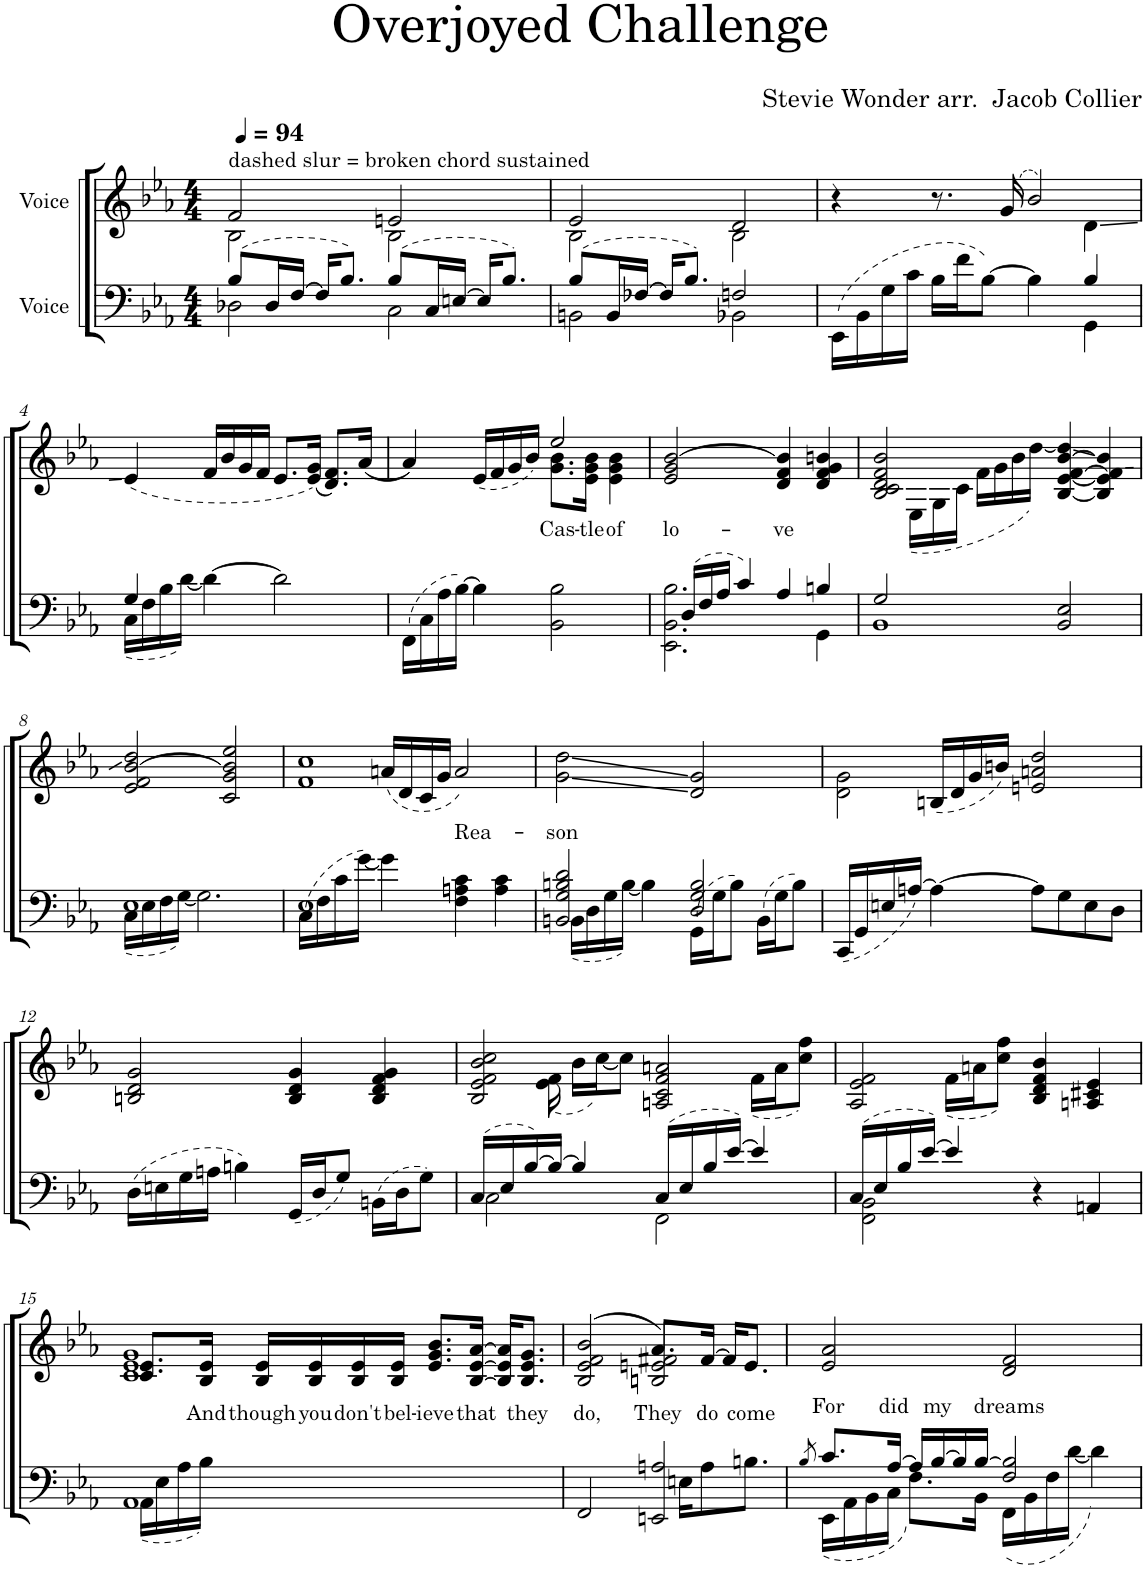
**kern	**text	**kern	**text
*part2	*part2	*part1	*part1
*staff2	*staff2	*staff1	*staff1
*I"Voice	*	*I"Voice	*
*clefF4	*	*clefG2	*
*k[b-e-a-]	*	*k[b-e-a-]	*
*M4/4	*	*M4/4	*
*MM94	*	*MM94	*
=1	=1	=1	=1
*^	*	*^	*
!	!	!	!LO:TX:a:t=dashed slur = broken chord sustained	!	!
(8B-/L	2D-X\	.	2f/	2B-\	.
16D-/L	.	.	.	.	.
[16F/JJ	.	.	.	.	.
16F/KL]	.	.	.	.	.
8.B-/J)	.	.	.	.	.
(8B-/L	2C\	.	2en/	2B-\	.
16C/L	.	.	.	.	.
[16En/JJ	.	.	.	.	.
16E/KL]	.	.	.	.	.
8.B-/J)	.	.	.	.	.
=2	=2	=2	=2	=2	=2
(8B-/L	2BBn\	.	2e-/	2B-\	.
16BB/L	.	.	.	.	.
[16F-X/JJ	.	.	.	.	.
16F-/KL]	.	.	.	.	.
8.B-/J)	.	.	.	.	.
2Fn/	2BB-X\	.	2d/	2B-\	.
=3	=3	=3	=3	=3	=3
(16EE-\LL	2.ryy	.	4r	2.ryy	.
16BB-\	.	.	.	.	.
16G\	.	.	.	.	.
16c\JJ	.	.	.	.	.
16B-\LL	.	.	8.r	.	.
16f\J	.	.	.	.	.
[8B-\J)	.	.	.	.	.
.	.	.	(16g/	.	.
4B-\]	.	.	2b-/)	.	.
4B-/	4GG\	.	.	4d\	.
*	*	*	*v	*v	*
!!LO:LB:g=z
=4	=4	=4	=4	=4
4G/	(16C\LL	.	(4e-/	.
.	16F\	.	.	.
.	16B-\	.	.	.
.	[16d\JJ)	.	.	.
4d\_	2.ryy	.	16f/LL	.
.	.	.	16b-/	.
.	.	.	16g/	.
.	.	.	16f/JJ	.
2d\]	.	.	8.e-/L	.
.	.	.	(16e-/ 16g/Jk)	.
.	.	.	8.d/ 8.f/L)	.
.	.	.	(16a-/Jk	.
*v	*v	*	*	*
=5	=5	=5	=5
*	*	*^	*
(16FF\LL	.	4a-/)	2ryy	.
16C\	.	.	.	.
16A-\	.	.	.	.
[16B-\JJ)	.	.	.	.
4B-\]	.	(16e-/LL	.	.
.	.	16f/	.	.
.	.	16g/	.	.
.	.	16b-/JJ)	.	.
!	!	!	!	!LO:LY:b
2BB-\ 2B-\	.	2ee-/	8.g\ 8.b-\L	Cas-
!	!	!	!	!LO:LY:b
.	.	.	16e-\ 16g\ 16b-\Jk	-tle
!	!	!	!	!LO:LY:b
.	.	.	4e-\ 4g\ 4b-\	of
=6	=6	=6	=6	=6
*^	*	*	*	*
!	!	!	!	!	!LO:LY:b
*	*	*	*v	*v	*
16ryy	2.EE-\ 2.BB-\ 2.B-\	.	2e-/ 2g/ [2b-/	lo-
(16D/LL	.	.	.	.
16F/	.	.	.	.
16A-/JJ	.	.	.	.
4c/)	.	.	.	.
!	!	!	!	!LO:LY:b
4A-/	.	.	4d/ 4f/ 4b-/]	-ve
4Bn/	4GG\	.	4d/ 4f/ 4g/ 4bn/	.
=7	=7	=7	=7	=7
*	*	*	*^	*
2G/	1BB-	.	2B-/ 2c/ 2d/ 2f/ 2b-/	16ryy	.
.	.	.	.	(16E-\LL	.
.	.	.	.	16G\	.
.	.	.	.	16c\JJ	.
.	.	.	.	16f\LL	.
.	.	.	.	16g\	.
.	.	.	.	16b-\	.
.	.	.	.	[16dd\JJ)	.
2BB-/ 2E-/	.	.	[4B-/ [4e-/ [4f/ [4b-/ 4dd/]	2ryy	.
.	.	.	4B-/] 4e-/] 4f/] 4b-/]	.	.
*	*	*	*v	*v	*
!!LO:LB:g=z
=8	=8	=8	=8	=8
1E-	(16C\LL	.	2e-/ 2f/ [2b-/ 2dd/	.
.	16E-\	.	.	.
.	16F\	.	.	.
.	[16G\JJ)	.	.	.
.	2.G\]	.	.	.
.	.	.	2c/ 2g/ 2b-/] 2ee-/	.
=9	=9	=9	=9	=9
*	*	*	*^	*
(16C\LL	1E-	.	1f 1cc	4ryy	.
16F\	.	.	.	.	.
16c\	.	.	.	.	.
[16g\JJ)	.	.	.	.	.
4g\]	.	.	.	(16an/LL	.
.	.	.	.	16d/	.
.	.	.	.	16c/	.
.	.	.	.	16g/JJ	.
!	!	!LO:LY:a	!	!	!
4F\ 4An\ 4c\	.	Rea-	.	2a/)	.
4A\ 4c\	.	.	.	.	.
*	*	*	*v	*v	*
=10	=10	=10	=10	=10
!	!	!LO:LY:a	!	!
2BBn/ 2G/ 2Bn/ 2d/	(16BB\LL	-son	2g\ 2dd\	.
.	16D\	.	.	.
.	16G\	.	.	.
.	[16B\JJ)	.	.	.
.	4B\]	.	.	.
(16GG\LL	2D/ 2G/ 2B/	.	2d/ 2g/	.
16G\J	.	.	.	.
8B\J)	.	.	.	.
(16BB\LL	.	.	.	.
16G\J	.	.	.	.
8B\J)	.	.	.	.
*v	*v	*	*	*
=11	=11	=11	=11
*	*	*^	*
(16CC/LL	.	2d\ 2g\	4ryy	.
16GG/	.	.	.	.
16En/	.	.	.	.
[16An/JJ)	.	.	.	.
4A\_	.	.	(16Bn/LL	.
.	.	.	16d/	.
.	.	.	16g/	.
.	.	.	16bn/JJ)	.
8A\L]	.	2en/ 2an/ 2dd/	2ryy	.
8G\	.	.	.	.
8E\	.	.	.	.
8D\J	.	.	.	.
*	*	*v	*v	*
!!LO:LB:g=z
=12	=12	=12	=12
(16D\LL	.	2Bn/ 2d/ 2g/	.
16En\	.	.	.
16G\	.	.	.
16An\JJ	.	.	.
4Bn\)	.	.	.
(16GG/LL	.	4B/ 4d/ 4g/	.
16D/J	.	.	.
8G/J)	.	.	.
(16BBn\LL	.	4B/ 4d/ 4f/ 4g/	.
16D\J	.	.	.
8G\J)	.	.	.
=13	=13	=13	=13
*^	*	*^	*
(16C/LL	2C\	.	2B-/ 2e-/ 2f/ 2b-/ 2cc/	8.ryy	.
16E-/	.	.	.	.	.
[16B-/)	.	.	.	.	.
16B-/JJ_	.	.	.	(16e-\ 16f\	.
4B-/]	.	.	.	16b-\LL	.
.	.	.	.	[16cc\J)	.
.	.	.	.	8cc\J]	.
(16C/LL	2FF\	.	2An/ 2c/ 2f/ 2an/	4ryy	.
16E-/	.	.	.	.	.
16B-/	.	.	.	.	.
[16e-/JJ)	.	.	.	.	.
4e-/]	.	.	.	(16f\LL	.
.	.	.	.	16a\J	.
.	.	.	.	8cc\ 8ff\J)	.
=14	=14	=14	=14	=14	=14
(16C/LL	2FF\ 2BB-\	.	2A-/ 2e-/ 2f/	4ryy	.
16E-/	.	.	.	.	.
16B-/	.	.	.	.	.
[16e-/JJ)	.	.	.	.	.
4e-/]	.	.	.	(16f\LL	.
.	.	.	.	16an\J	.
.	.	.	.	8cc\ 8ff\J)	.
4r	2ryy	.	4B-/ 4d/ 4f/ 4b-/	2ryy	.
4AAn/	.	.	4An/ 4c#X/ 4e-/	.	.
!!LO:LB:g=z	!!
=15	=15	=15	=15	=15	=15
1AA-	(16AA-\LL	.	8.c/ 8.e-/L	1c 1e- 1g	.
.	16E-\	.	.	.	.
.	16A-\	.	.	.	.
!	!	!	!	!	!LO:LY:b
.	16B-\JJ)	.	16B-/ 16e-/Jk	.	And
!	!	!	!	!	!LO:LY:b
.	2.ryy	.	16B-/ 16e-/LL	.	though
!	!	!	!	!	!LO:LY:b
.	.	.	16B-/ 16e-/	.	you
!	!	!	!	!	!LO:LY:b
.	.	.	16B-/ 16e-/	.	don't
!	!	!	!	!	!LO:LY:b
.	.	.	16B-/ 16e-/JJ	.	bel-
!	!	!	!	!	!LO:LY:b
.	.	.	8.e-/ 8.g/ 8.b-/L	.	-ieve
!	!	!	!	!	!LO:LY:b
.	.	.	[16B-/ [16e-/ [16a-/Jk	.	that
.	.	.	16B-/] 16e-/] 16a-/]KL	.	.
!	!	!	!	!	!LO:LY:b
.	.	.	8.B-/ 8.e-/ 8.g/J	.	they
=16	=16	=16	=16	=16	=16
!	!	!	!	!	!LO:LY:b
2FF/	8ryy	.	(2B-/ 2e-/ 2f/ 2b-/	2ryy	do,
!	!	!	!	!	!LO:LY:b
*v	*v	*	*	*	*
2EEn/ 2An/	.	2Bn/ 2en/ 2f#X/)	8.a-/L	They
*^	*	*	*	*
.	16En\KL	.	.	.	.
!	!	!	!	!	!LO:LY:b
.	8A\	.	.	[16f#/Jk	do
.	.	.	.	16f#/KL]	.
!	!	!	!	!	!LO:LY:b
.	8.Bn\J	.	.	8.e/J	come
*	*	*	*v	*v	*
=17	=17	=17	=17	=17
8qB-/	.	.	.	.
!	!	!LO:LY:a	!	!
8.c/L	(16EE-\LL	For	2e-/ 2a-/	.
.	16AA-\	.	.	.
.	16BB-\	.	.	.
!	!	!LO:LY:a	!	!
[16A-/Jk	16C\JJ	did	.	.
16A-/LL]	8.F\L)	.	.	.
!	!	!LO:LY:a	!	!
[16B-/	.	my	.	.
16B-/]	.	.	.	.
[16B-/JJ	16BB-\Jk	.	.	.
!	!	!LO:LY:a	!	!
2F/ 2B-/]	(16FF\LL	dreams	2d/ 2f/	.
.	16BB-\	.	.	.
.	16F\	.	.	.
.	[16d\JJ	.	.	.
.	4d\])	.	.	.
*v	*v	*	*	*
=	=	=	=
*-	*-	*-	*-
